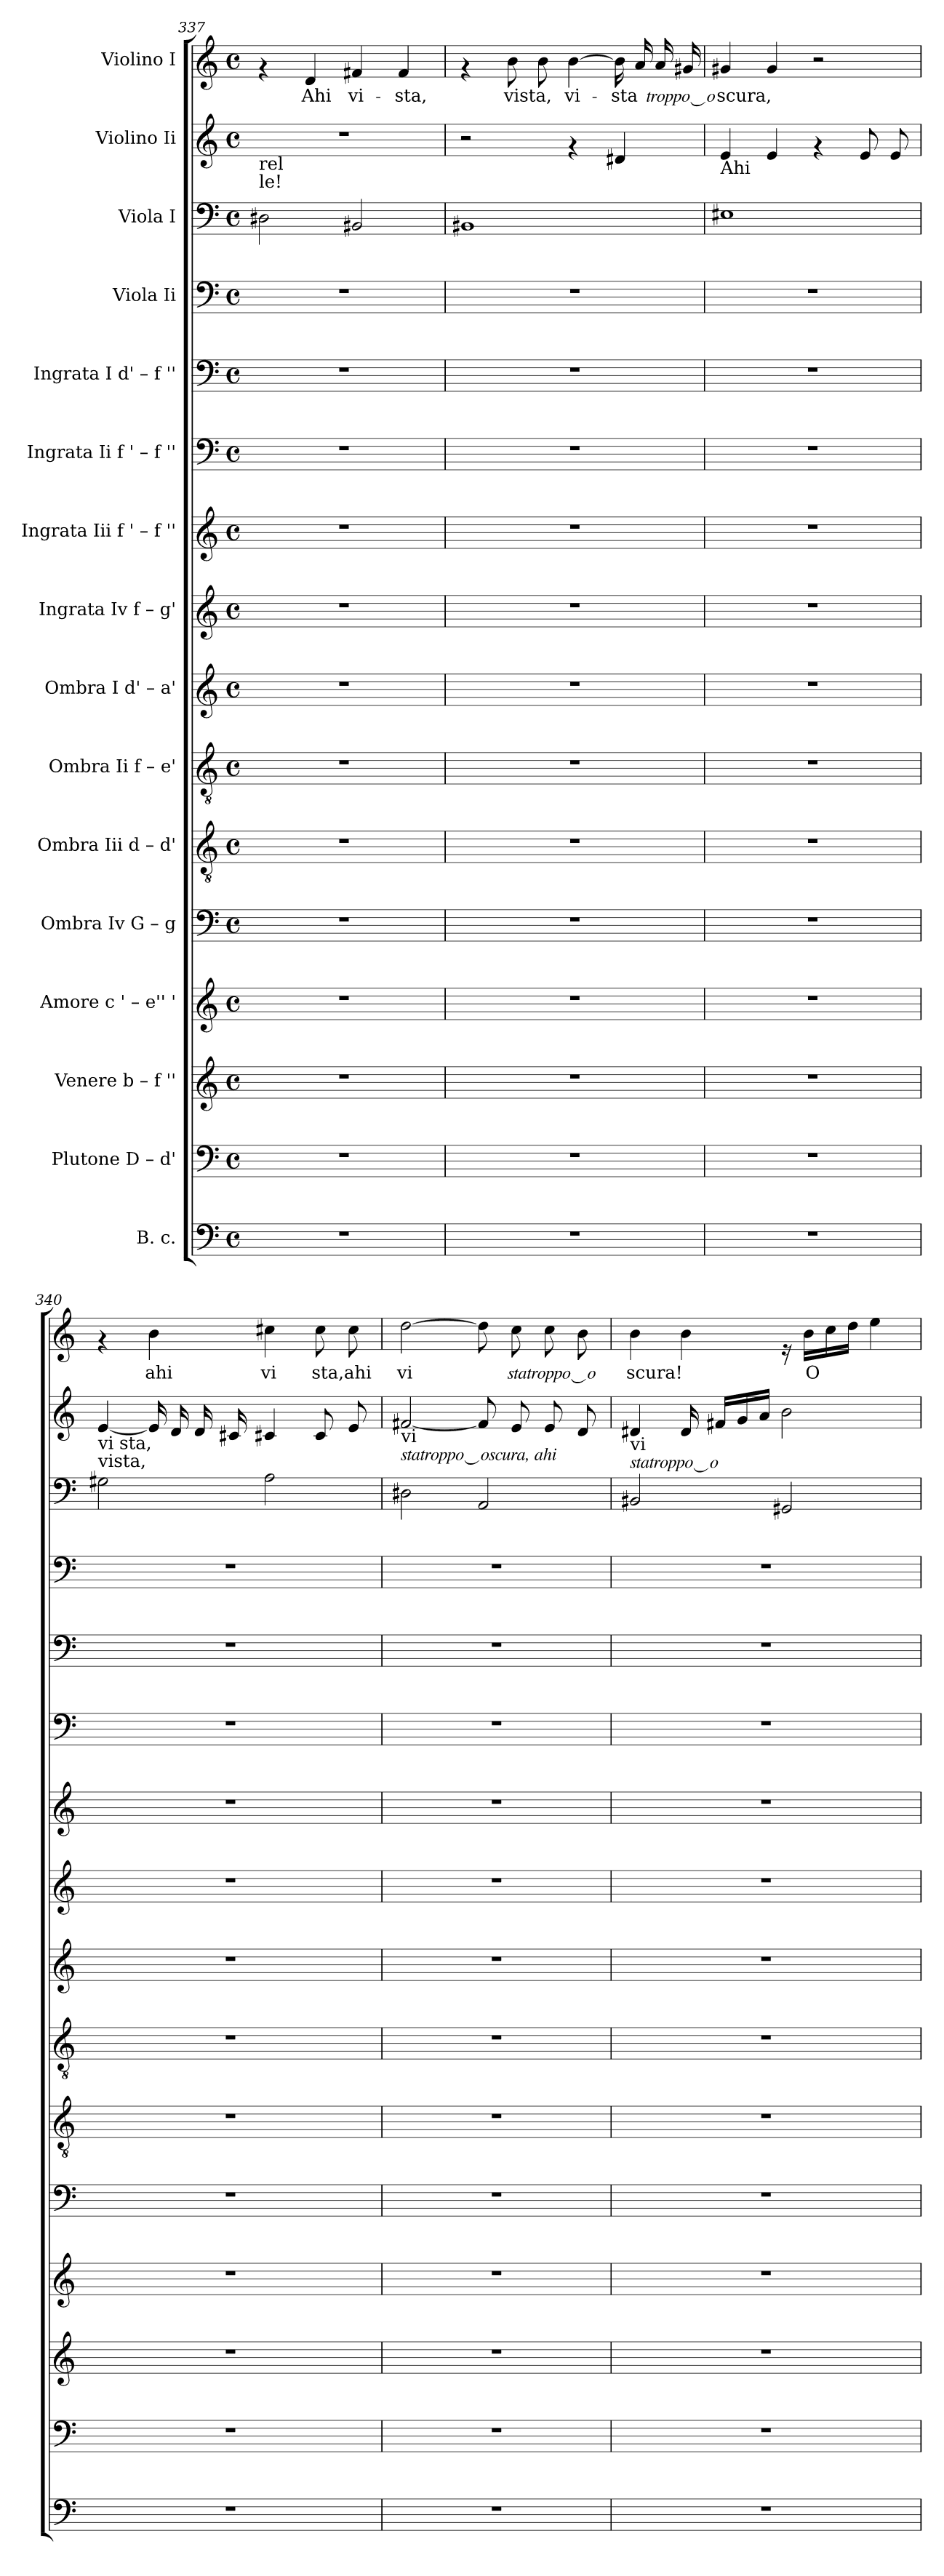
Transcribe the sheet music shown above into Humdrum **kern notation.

**kern	**kern	**kern	**kern	**kern	**kern	**kern	**kern	**kern	**kern	**kern	**kern	**kern	**kern	**kern	**kern	**text
*part16	*part15	*part14	*part13	*part12	*part11	*part10	*part9	*part8	*part7	*part6	*part5	*part4	*part3	*part2	*part1	*part1
*staff16	*staff15	*staff14	*staff13	*staff12	*staff11	*staff10	*staff9	*staff8	*staff7	*staff6	*staff5	*staff4	*staff3	*staff2	*staff1	*staff1
*I"B. c.	*I"Plutone  D – d'	*I"Venere  b – f ''	*I"Amore  c ' – e''  '	*I"Ombra Iv  G – g	*I"Ombra Iii  d – d'	*I"Ombra Ii  f – e'	*I"Ombra I  d' – a'	*I"Ingrata Iv  f – g'	*I"Ingrata Iii  f ' – f ''	*I"Ingrata Ii  f ' – f ''	*I"Ingrata I  d' – f ''	*I"Viola Ii	*I"Viola I	*I"Violino Ii	*I"Violino I	*
*clefF4	*clefF4	*clefG2	*clefG2	*clefF4	*clefGv2	*clefGv2	*clefG2	*clefG2	*clefG2	*clefF4	*clefF4	*clefF4	*clefF4	*clefG2	*clefG2	*
*k[]	*k[]	*k[]	*k[]	*k[]	*k[]	*k[]	*k[]	*k[]	*k[]	*k[]	*k[]	*k[]	*k[]	*k[]	*k[]	*
*C:	*C:	*C:	*C:	*C:	*C:	*C:	*C:	*C:	*C:	*C:	*C:	*C:	*C:	*C:	*C:	*
*M4/4	*M4/4	*M4/4	*M4/4	*M4/4	*M4/4	*M4/4	*M4/4	*M4/4	*M4/4	*M4/4	*M4/4	*M4/4	*M4/4	*M4/4	*M4/4	*
*met(c)	*met(c)	*met(c)	*met(c)	*met(c)	*met(c)	*met(c)	*met(c)	*met(c)	*met(c)	*met(c)	*met(c)	*met(c)	*met(c)	*met(c)	*met(c)	*
=337	=337	=337	=337	=337	=337	=337	=337	=337	=337	=337	=337	=337	=337	=337	=337	=337
!	!	!	!	!	!	!	!	!	!	!	!	!	!	!LO:TX:b:t=rel	!	!
!	!	!	!	!	!	!	!	!	!	!	!	!	!	!LO:TX:b:t=le!	!	!
1r	1r	1r	1r	1r	1r	1r	1r	1r	1r	1r	1r	1r	2D#\	1r	4rf	.
!	!	!	!	!	!	!	!	!	!	!	!	!	!	!	!	!LO:LY:b:cj
.	.	.	.	.	.	.	.	.	.	.	.	.	.	.	4d/	Ahi
!	!	!	!	!	!	!	!	!	!	!	!	!	!	!	!	!LO:LY:b:cj
.	.	.	.	.	.	.	.	.	.	.	.	.	2BB#/	.	4f#X/	vi-
!	!	!	!	!	!	!	!	!	!	!	!	!	!	!	!	!LO:LY:b:cj
.	.	.	.	.	.	.	.	.	.	.	.	.	.	.	4f#/	-sta,
=338	=338	=338	=338	=338	=338	=338	=338	=338	=338	=338	=338	=338	=338	=338	=338	=338
1r	1r	1r	1r	1r	1r	1r	1r	1r	1r	1r	1r	1r	1BB#	2r	4rf	.
!	!	!	!	!	!	!	!	!	!	!	!	!	!	!	!	!LO:LY:b:cj
.	.	.	.	.	.	.	.	.	.	.	.	.	.	.	8b\	vista,
!	!	!	!	!	!	!	!	!	!	!	!	!	!	!	!	!LO:LY:b:cj
.	.	.	.	.	.	.	.	.	.	.	.	.	.	.	8b\	.
!	!	!	!	!	!	!	!	!	!	!	!	!	!	!	!	!LO:LY:b:cj
.	.	.	.	.	.	.	.	.	.	.	.	.	.	4rf	[>4b\	vi-
!	!	!	!	!	!	!	!	!	!	!	!	!	!	!	!	!LO:LY:b:cj
.	.	.	.	.	.	.	.	.	.	.	.	.	.	4d#X/	16b\]	-sta
!	!	!	!	!	!	!	!	!	!	!	!	!	!	!	!	!LO:LY:b:cj
.	.	.	.	.	.	.	.	.	.	.	.	.	.	.	16a/	.
!	!	!	!	!	!	!	!	!	!	!	!	!	!	!	!	!LO:LY:b:cj
.	.	.	.	.	.	.	.	.	.	.	.	.	.	.	16a/	troppo‿o-
!	!	!	!	!	!	!	!	!	!	!	!	!	!	!	!	!LO:LY:b:cj
.	.	.	.	.	.	.	.	.	.	.	.	.	.	.	16g#X/	--
!!LO:LB:g=z
=339	=339	=339	=339	=339	=339	=339	=339	=339	=339	=339	=339	=339	=339	=339	=339	=339
!	!	!	!	!	!	!	!	!	!	!	!	!	!	!LO:TX:b:t=Ahi	!	!
!	!	!	!	!	!	!	!	!	!	!	!	!	!	!	!	!LO:LY:b:cj
1r	1r	1r	1r	1r	1r	1r	1r	1r	1r	1r	1r	1r	1E#	4e/	4g#X/	-scura,
!	!	!	!	!	!	!	!	!	!	!	!	!	!	!	!	!LO:LY:b:cj
.	.	.	.	.	.	.	.	.	.	.	.	.	.	4e/	4g#/	.
.	.	.	.	.	.	.	.	.	.	.	.	.	.	4rf	2r	.
.	.	.	.	.	.	.	.	.	.	.	.	.	.	8e/	.	.
.	.	.	.	.	.	.	.	.	.	.	.	.	.	8e/	.	.
=340	=340	=340	=340	=340	=340	=340	=340	=340	=340	=340	=340	=340	=340	=340	=340	=340
!	!	!	!	!	!	!	!	!	!	!	!	!	!	!LO:TX:b:t=vi sta,	!	!
!	!	!	!	!	!	!	!	!	!	!	!	!	!	!LO:TX:b:t=vista,	!	!
1r	1r	1r	1r	1r	1r	1r	1r	1r	1r	1r	1r	1r	2G#X\	[<4e/	4rf	.
!	!	!	!	!	!	!	!	!	!	!	!	!	!	!	!	!LO:LY:b:cj
.	.	.	.	.	.	.	.	.	.	.	.	.	.	16e/]	4b\	ahi
.	.	.	.	.	.	.	.	.	.	.	.	.	.	16d/	.	.
.	.	.	.	.	.	.	.	.	.	.	.	.	.	16d/	.	.
.	.	.	.	.	.	.	.	.	.	.	.	.	.	16c#/	.	.
!	!	!	!	!	!	!	!	!	!	!	!	!	!	!	!	!LO:LY:b:cj
.	.	.	.	.	.	.	.	.	.	.	.	.	2A\	4c#X/	4cc#X\	vi
!	!	!	!	!	!	!	!	!	!	!	!	!	!	!	!	!LO:LY:b:cj
.	.	.	.	.	.	.	.	.	.	.	.	.	.	8c#/	8cc#\	sta,ahi
!	!	!	!	!	!	!	!	!	!	!	!	!	!	!	!	!LO:LY:b:cj
.	.	.	.	.	.	.	.	.	.	.	.	.	.	8e/	8cc#\	.
=341	=341	=341	=341	=341	=341	=341	=341	=341	=341	=341	=341	=341	=341	=341	=341	=341
!	!	!	!	!	!	!	!	!	!	!	!	!	!	!LO:TX:b:t=vi	!	!
!	!	!	!	!	!	!	!	!	!	!	!	!	!	!LO:TX:b:t=statroppo‿oscura, ahi	!	!
!	!	!	!	!	!	!	!	!	!	!	!	!	!	!	!	!LO:LY:b:cj
1r	1r	1r	1r	1r	1r	1r	1r	1r	1r	1r	1r	1r	2D#\	[<2f#X/	[>2dd\	vi
!	!	!	!	!	!	!	!	!	!	!	!	!	!	!	!	!LO:LY:b:cj
.	.	.	.	.	.	.	.	.	.	.	.	.	2AA/	8f#/]	8dd\]	.
!	!	!	!	!	!	!	!	!	!	!	!	!	!	!	!	!LO:LY:b:cj
.	.	.	.	.	.	.	.	.	.	.	.	.	.	8e/	8cc\	statroppo‿o
!	!	!	!	!	!	!	!	!	!	!	!	!	!	!	!	!LO:LY:b:cj
.	.	.	.	.	.	.	.	.	.	.	.	.	.	8e/	8cc\	.
!	!	!	!	!	!	!	!	!	!	!	!	!	!	!	!	!LO:LY:b:cj
.	.	.	.	.	.	.	.	.	.	.	.	.	.	8d/	8b\	.
=342	=342	=342	=342	=342	=342	=342	=342	=342	=342	=342	=342	=342	=342	=342	=342	=342
!	!	!	!	!	!	!	!	!	!	!	!	!	!	!LO:TX:b:t=vi	!	!
!	!	!	!	!	!	!	!	!	!	!	!	!	!	!LO:TX:b:t=statroppo‿o	!	!
!	!	!	!	!	!	!	!	!	!	!	!	!	!	!	!	!LO:LY:b:cj
1r	1r	1r	1r	1r	1r	1r	1r	1r	1r	1r	1r	1r	2BB#/	4d#X/	4b\	scura!
!	!	!	!	!	!	!	!	!	!	!	!	!	!	!	!	!LO:LY:b:cj
.	.	.	.	.	.	.	.	.	.	.	.	.	.	16d#/	4b\	.
.	.	.	.	.	.	.	.	.	.	.	.	.	.	16f#X/L	.	.
.	.	.	.	.	.	.	.	.	.	.	.	.	.	16g/	.	.
.	.	.	.	.	.	.	.	.	.	.	.	.	.	16a/J	.	.
.	.	.	.	.	.	.	.	.	.	.	.	.	2GG#X/	2b\	16re	.
!	!	!	!	!	!	!	!	!	!	!	!	!	!	!	!	!LO:LY:b:cj
.	.	.	.	.	.	.	.	.	.	.	.	.	.	.	16b\L	O
!	!	!	!	!	!	!	!	!	!	!	!	!	!	!	!	!LO:LY:b:cj
.	.	.	.	.	.	.	.	.	.	.	.	.	.	.	16cc\	.
!	!	!	!	!	!	!	!	!	!	!	!	!	!	!	!	!LO:LY:b:cj
.	.	.	.	.	.	.	.	.	.	.	.	.	.	.	16dd\J	.
!	!	!	!	!	!	!	!	!	!	!	!	!	!	!	!	!LO:LY:b:cj
.	.	.	.	.	.	.	.	.	.	.	.	.	.	.	4ee\	.
=	=	=	=	=	=	=	=	=	=	=	=	=	=	=	=	=
*-	*-	*-	*-	*-	*-	*-	*-	*-	*-	*-	*-	*-	*-	*-	*-	*-
